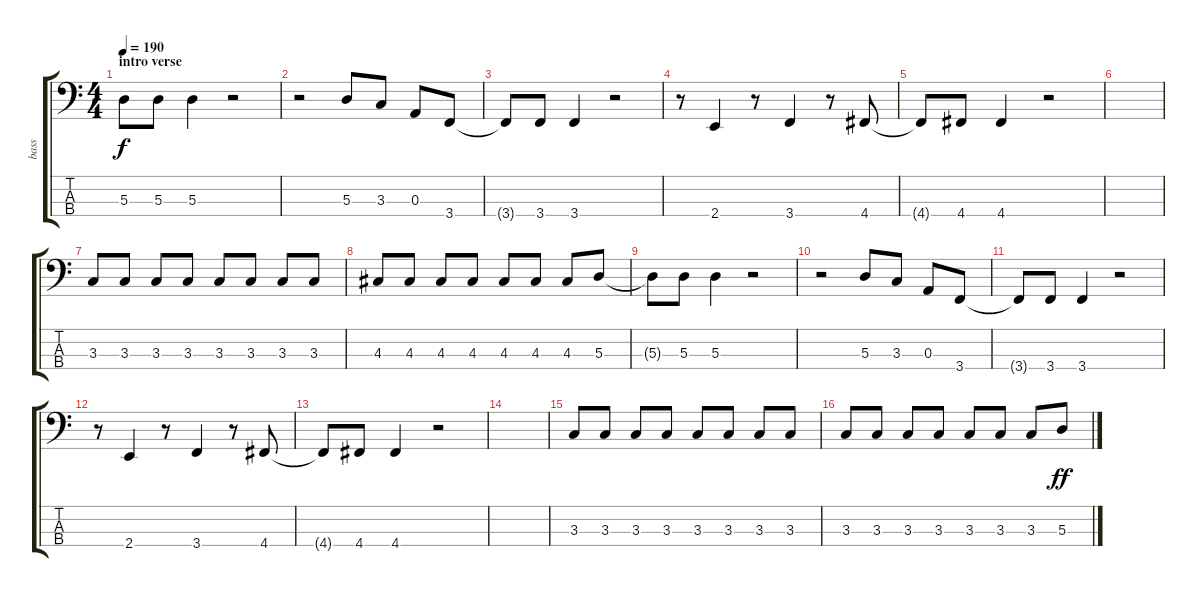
\track ("bass" "bass") {instrument electricbasspick}
\staff {score tabs}
\tuning (G2 D2 A1 D1) {hide}
\ts (4 4)
\section ("" "intro verse")
\tempo 190
\clef f4
\ks c
5.3{t}.8{dy f} 5.3.8 5.3.4 r.2 |
r.2 5.3.8 3.3.8 0.3.8 3.4.8 |
3.4{t}.8 3.4.8 3.4.4 r.2 |
r.8 2.4.4 r.8 3.4.4 r.8 4.4.8 |
4.4{t}.8 4.4.8 4.4.4 r.2 |
|
3.3.8 3.3.8 3.3.8 3.3.8 3.3.8 3.3.8 3.3.8 3.3.8 |
4.3.8 4.3.8 4.3.8 4.3.8 4.3.8 4.3.8 4.3.8 5.3.8 |
5.3{t}.8 5.3.8 5.3.4 r.2 |
r.2 5.3.8 3.3.8 0.3.8 3.4.8 |
3.4{t}.8 3.4.8 3.4.4 r.2 |
r.8 2.4.4 r.8 3.4.4 r.8 4.4.8 |
4.4{t}.8 4.4.8 4.4.4 r.2 |
|
3.3.8 3.3.8 3.3.8 3.3.8 3.3.8 3.3.8 3.3.8 3.3.8 |
3.3.8 3.3.8 3.3.8 3.3.8 3.3.8 3.3.8 3.3.8 5.3.8{dy ff}
